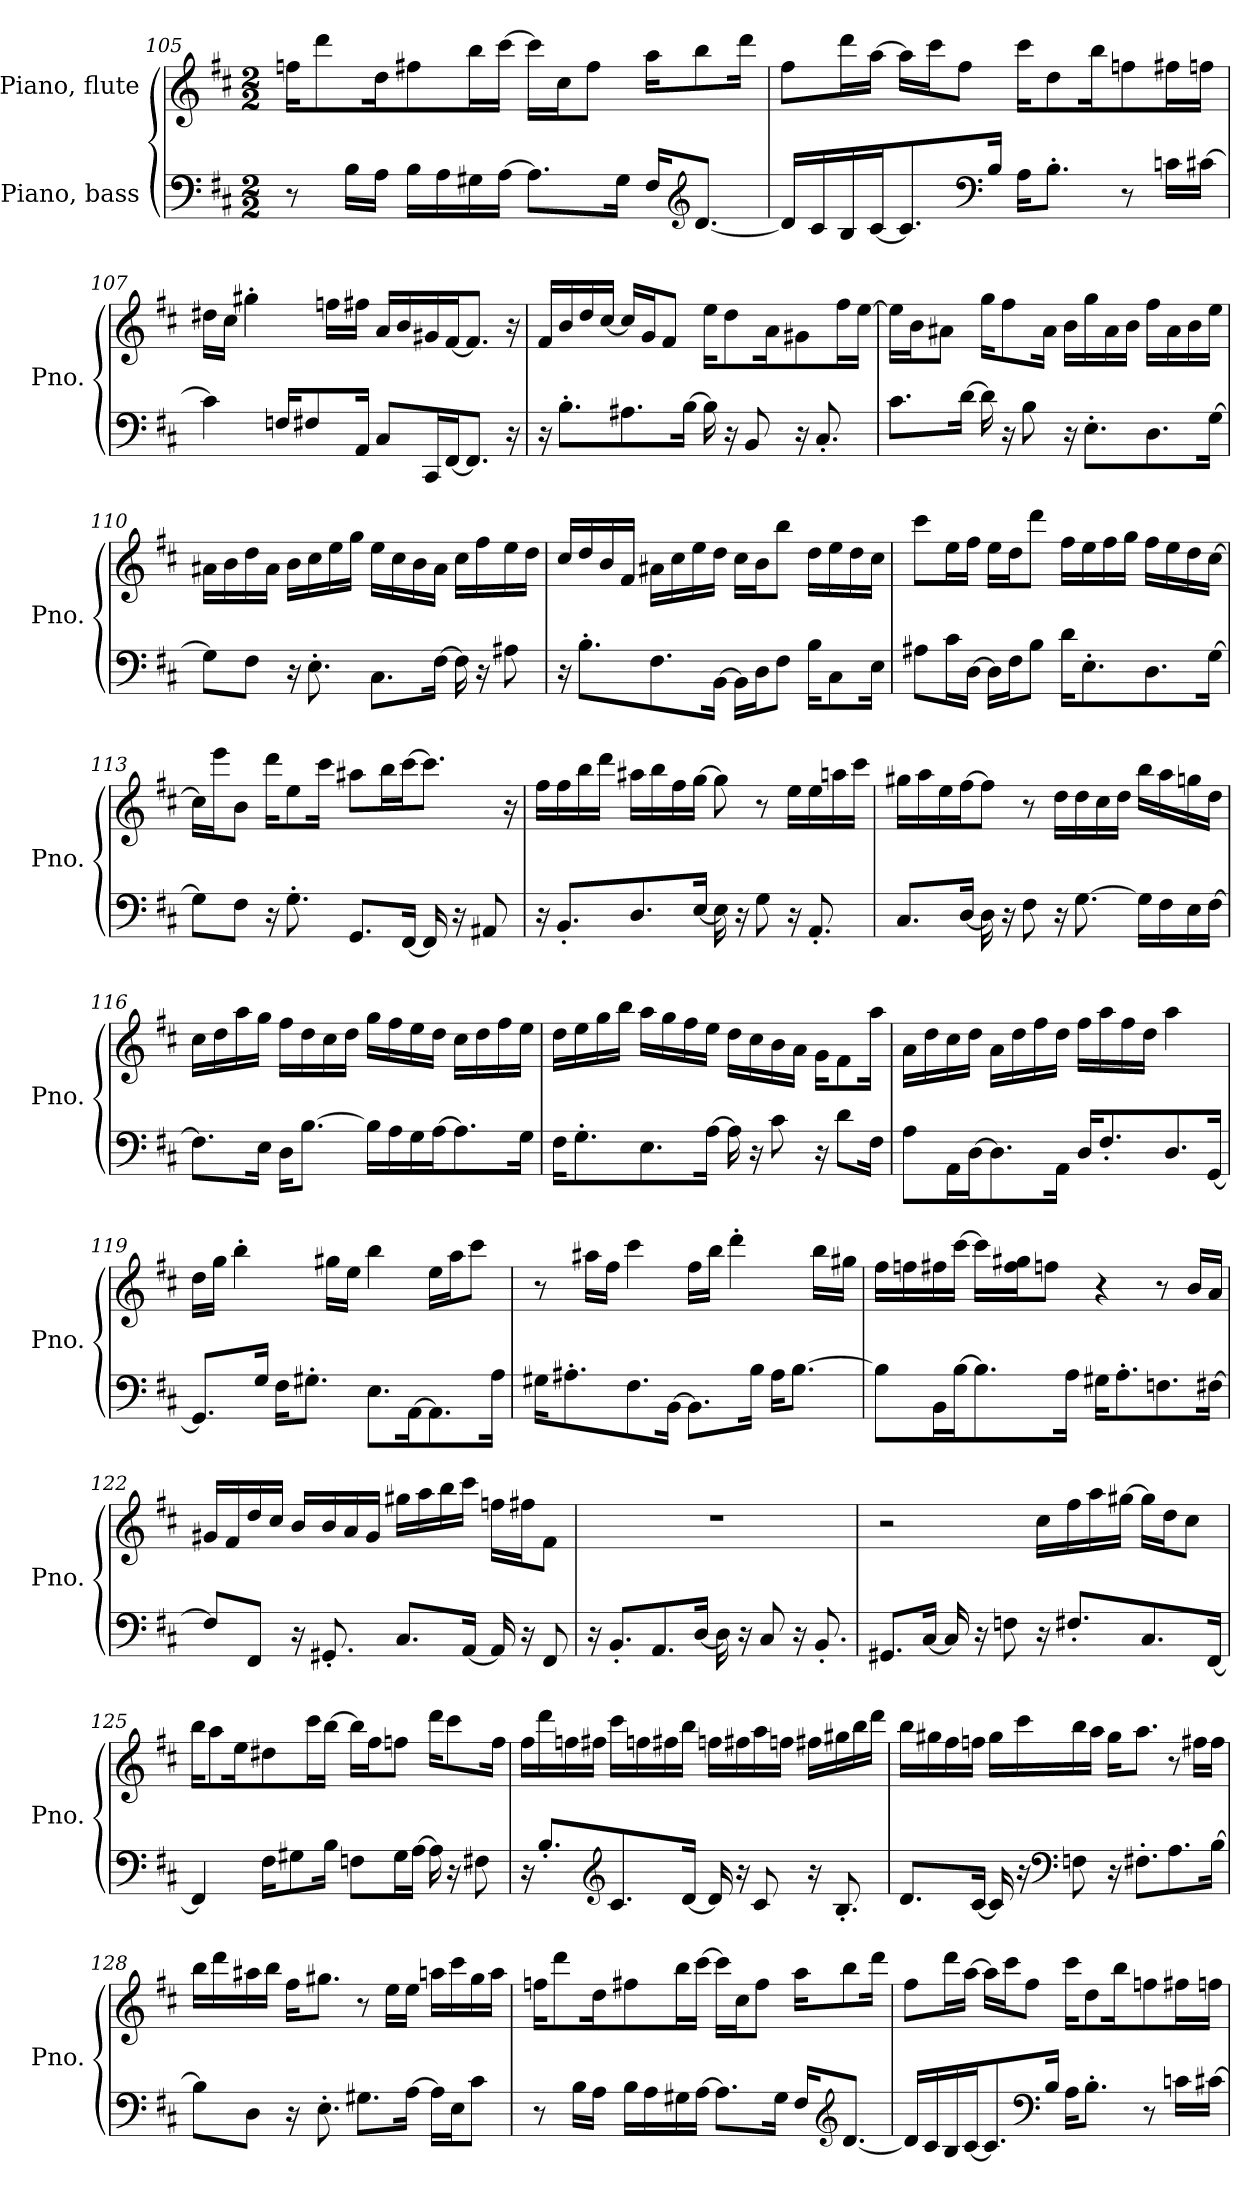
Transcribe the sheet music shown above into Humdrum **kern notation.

**kern	**kern
*part2	*part1
*staff2	*staff1
*I"Piano, bass	*I"Piano, flute
*I'Pno.	*I'Pno.
*clefF4	*clefG2
*k[f#c#]	*k[f#c#]
*M2/2	*M2/2
=105	=105
8r	16ffn\KL
.	8ddd\
16B\LL	.
16A\JJ	16dd\K
16B\LL	8ff#X\
16A\	.
16G#X\	16bb\L
[16A\JJ	[16ccc#\JJ
8.A\L]	16ccc#\LL]
.	16cc#\J
.	8ff#\J
16G#\Jk	.
16F#/KL	16aa\KL
*clefG2	*
[8.d/J	8bb\
.	16ddd\Jk
!!LO:LB:g=z
=106	=106
16d/LL]	8ff#\L
16c#/	.
16B/	16ddd\L
[16c#/J	[16aa\JJ
8.c#/]	16aa\LL]
.	16ccc#\J
.	8ff#\J
*clefF4	*
16B/Jk	.
16A\KL	16ccc#\KL
8.B'\J	8dd\
.	16bb\K
8r	8ffn\
16cn\LL	16ff#X\L
[16c#X\JJ	16ffn\JJ
=107	=107
4c#\]	16dd#X\LL
.	16cc#\JJ
.	4gg#X'\
16Fn/KL	.
8F#X/	.
.	16ffn\LL
16AA/Jk	16ff#X\JJ
8C#/L	16a/LL
.	16b/
16CC#/L	16g#X/
[16FF#/J	[16f#/J
8.FF#/J]	8.f#/J]
16r	16r
!!LO:LB:g=z
=108	=108
16r	16f#/LL
8.B'\L	16b/
.	16dd/
.	[16cc#/JJ
8.A#X\	16cc#/LL]
.	16g/J
.	8f#/J
[16B\Jk	.
16B\]	16ee\KL
16r	8dd\
8BB/	.
.	16a\K
16r	8g#X\
8.C#'/	.
.	16ff#\L
.	[16ee\JJ
=109	=109
8.c#\L	16ee\LL]
.	16b\J
.	8a#X\J
[16d\Jk	.
16d\]	16gg\KL
16r	8ff#\
8B\	.
.	16a#\Jk
16r	16b\LL
8.E'\L	16gg\
.	16a#\
.	16b\JJ
8.D\	16ff#\LL
.	16a#\
.	16b\
[16G\Jk	16ee\JJ
!!LO:PB:g=z
=110	=110
8G\L]	16a#X\LL
.	16b\
8F#\J	16dd\
.	16a#\JJ
16r	16b\LL
8.E'\	16cc#\
.	16ee\
.	16gg\JJ
8.C#\L	16ee\LL
.	16cc#\
.	16b\
[16F#\Jk	16a#\JJ
16F#\]	16cc#\LL
16r	16ff#\
8A#X\	16ee\
.	16dd\JJ
=111	=111
16r	16cc#/LL
8.B'\L	16dd/
.	16b/
.	16f#/JJ
8.F#\	16a#X\LL
.	16cc#\
.	16ee\
[16BB\Jk	16dd\JJ
16BB\LL]	16cc#\LL
16D\J	16b\J
8F#\J	8bb\J
16B\KL	16dd\LL
8C#\	16ee\
.	16dd\
16E\Jk	16cc#\JJ
!!LO:LB:g=z
=112	=112
8A#X\L	8ccc#\L
16c#\L	16ee\L
[16D\JJ	16ff#\JJ
16D\LL]	16ee\LL
16F#\J	16dd\J
8B\J	8ddd\J
16d\KL	16ff#\LL
8.E'\	16ee\
.	16ff#\
.	16gg\JJ
8.D\	16ff#\LL
.	16ee\
.	16dd\
[16G\Jk	[16cc#\JJ
=113	=113
8G\L]	16cc#\LL]
.	16eee\J
8F#\J	8b\J
16r	16ddd\KL
8.G'\	8ee\
.	16ccc#\Jk
8.GG/L	8aa#X\L
.	16bb\L
[16FF#/Jk	[16ccc#\J
16FF#/]	8.ccc#\J]
16r	.
8AA#X/	.
.	16r
!!LO:LB:g=z
=114	=114
16r	16ff#\LL
8.BB'/L	16ff#\
.	16bb\
.	16ddd\JJ
8.D/	16aa#X\LL
.	16bb\
.	16ff#\
[16E/Jk	[16gg\JJ
16E\]	8gg\]
16r	.
8G\	8r
16r	16ee\LL
8.AA'/	16ee\
.	16aan\
.	16ccc#\JJ
=115	=115
8.C#/L	16gg#X\LL
.	16aa\
.	16ee\
[16D/Jk	[16ff#\J
16D\]	8ff#\J]
16r	.
8F#\	8r
16r	16dd\LL
[8.G\	16dd\
.	16cc#\
.	16dd\JJ
16G\LL]	16bb\LL
16F#\	16aa\
16E\	16ggn\
[16F#\JJ	16dd\JJ
!!LO:LB:g=z
=116	=116
8.F#\L]	16cc#\LL
.	16dd\
.	16aa\
16E\Jk	16gg\JJ
16D\KL	16ff#\LL
[8.B\J	16dd\
.	16cc#\
.	16dd\JJ
16B\LL]	16gg\LL
16A\	16ff#\
16G\	16ee\
[16A\J	16dd\JJ
8.A\]	16cc#\LL
.	16dd\
.	16ff#\
16G\Jk	16ee\JJ
=117	=117
16F#\KL	16dd\LL
8.G'\	16ee\
.	16gg\
.	16bb\JJ
8.E\	16aa\LL
.	16gg\
.	16ff#\
[16A\Jk	16ee\JJ
16A\]	16dd\LL
16r	16cc#\
8c#\	16b\
.	16a\JJ
16r	16g\KL
8d\L	8f#\
16F#\Jk	16aa\Jk
!!LO:LB:g=z
=118	=118
8A\L	16a\LL
.	16dd\
16AA\L	16cc#\
[16D\J	16dd\JJ
8.D\]	16a\LL
.	16dd\
.	16ff#\
16AA\Jk	16dd\JJ
16D/KL	16ff#\LL
8.F#'/	16aa\
.	16ff#\
.	16dd\JJ
8.D/	4aa\
[16GG/Jk	.
=119	=119
8.GG/L]	16dd\LL
.	16gg\JJ
.	4bb'\
16G/Jk	.
16F#\KL	.
8.G#X'\J	.
.	16gg#X\LL
.	16ee\JJ
8.E\L	4bb\
[16AA\K	.
8.AA\]	16ee\LL
.	16aa\J
.	8ccc#\J
16A\Jk	.
=120	=120
16G#X\KL	8r
8.A#X'\	.
.	16aa#X\LL
.	16ff#\JJ
8.F#\	4ccc#\
[16BB\Jk	.
8.BB\L]	16ff#\LL
.	16bb\JJ
.	4ddd'\
16B\Jk	.
16A#\KL	.
[8.B\J	.
.	16bb\LL
.	16gg#X\JJ
!!LO:LB:g=z
=121	=121
8B\L]	16ff#\LL
.	16ffn\
16BB\L	16ff#X\
[16B\J	[16ccc#\JJ
8.B\]	16ccc#\LL]
.	16ff#\ 16gg#X\J
.	8ffn\J
16A\Jk	.
16G#X\KL	4r
8.A'\	.
8.Fn\	8r
.	16b/LL
[16F#X\Jk	16a/JJ
=122	=122
8F#/L]	16g#X/LL
.	16f#/
8FF#/J	16dd/
.	16cc#/JJ
16r	16b/LL
8.GG#X'/	16b/
.	16a/
.	16g#/JJ
8.C#/L	16gg#X\LL
.	16aa\
.	16bb\
[16AA/Jk	16ccc#\JJ
16AA/]	16ffn\LL
16r	16ff#X\J
8FF#/	8f#\J
!!LO:PB:g=z
=123	=123
16r	1r
8.BB'/L	.
8.AA/	.
[16D/Jk	.
16D\]	.
16r	.
8C#/	.
16r	.
8.BB'/	.
=124	=124
8.GG#X/L	2r
[16C#/Jk	.
16C#/]	.
16r	.
8Fn\	.
16r	16cc#\LL
8.F#X'/L	16ff#\
.	16aa\
.	[16gg#X\JJ
8.C#/	16gg#\LL]
.	16dd\J
.	8cc#\J
[16FF#/Jk	.
!!LO:LB:g=z
=125	=125
4FF#/]	16bb\KL
.	8aa\
.	16ee\K
16F#\KL	8dd#X\
8G#X\	.
.	16ccc#\L
16B\Jk	[16bb\JJ
8Fn\L	16bb\LL]
.	16ff#\J
16G#\L	8ffn\J
[16A\JJ	.
16A\]	16ddd\KL
16r	8ccc#\
8F#X\	.
.	16ff\Jk
=126	=126
16r	16ff#\LL
8.B'/L	16ddd\
.	16ffn\
.	16ff#X\JJ
*clefG2	*
8.c#/	16ccc#\LL
.	16ffn\
.	16ff#X\
[16d/Jk	16bb\JJ
16d/]	16ffn\LL
16r	16ff#X\
8c#/	16aa\
.	16ffn\JJ
16r	16ff#X\LL
8.B'/	16gg#X\
.	16bb\
.	16ddd\JJ
!!LO:LB:g=z
=127	=127
8.d/L	16bb\LL
.	16gg#X\
.	16ff#\
[16c#/Jk	16ffn\JJ
16c#/]	16gg#\LL
16r	16ccc#\
*clefF4	*
8Fn\	16bb\
.	16aa\JJ
16r	16gg#\KL
8.F#X'\L	8.aa\J
8.A\	8r
.	16ff#X\LL
[16B\Jk	16ff#\JJ
=128	=128
8B\L]	16bb\LL
.	16ddd\
8D\J	16aa#X\
.	16bb\JJ
16r	16ff#\KL
8.E'\	8.gg#X\J
8.G#X\L	8r
.	16ee\LL
[16A\Jk	16ee\JJ
16A\LL]	16aan\LL
16E\J	16ccc#\
8c#\J	16gg#\
.	16aa\JJ
!!LO:LB:g=z
=129	=129
8r	16ffn\KL
.	8ddd\
16B\LL	.
16A\JJ	16dd\K
16B\LL	8ff#X\
16A\	.
16G#X\	16bb\L
[16A\JJ	[16ccc#\JJ
8.A\L]	16ccc#\LL]
.	16cc#\J
.	8ff#\J
16G#\Jk	.
16F#/KL	16aa\KL
*clefG2	*
[8.d/J	8bb\
.	16ddd\Jk
=130	=130
16d/LL]	8ff#\L
16c#/	.
16B/	16ddd\L
[16c#/J	[16aa\JJ
8.c#/]	16aa\LL]
.	16ccc#\J
.	8ff#\J
*clefF4	*
16B/Jk	.
16A\KL	16ccc#\KL
8.B'\J	8dd\
.	16bb\K
8r	8ffn\
16cn\LL	16ff#X\L
[16c#X\JJ	16ffn\JJ
=	=
*-	*-
